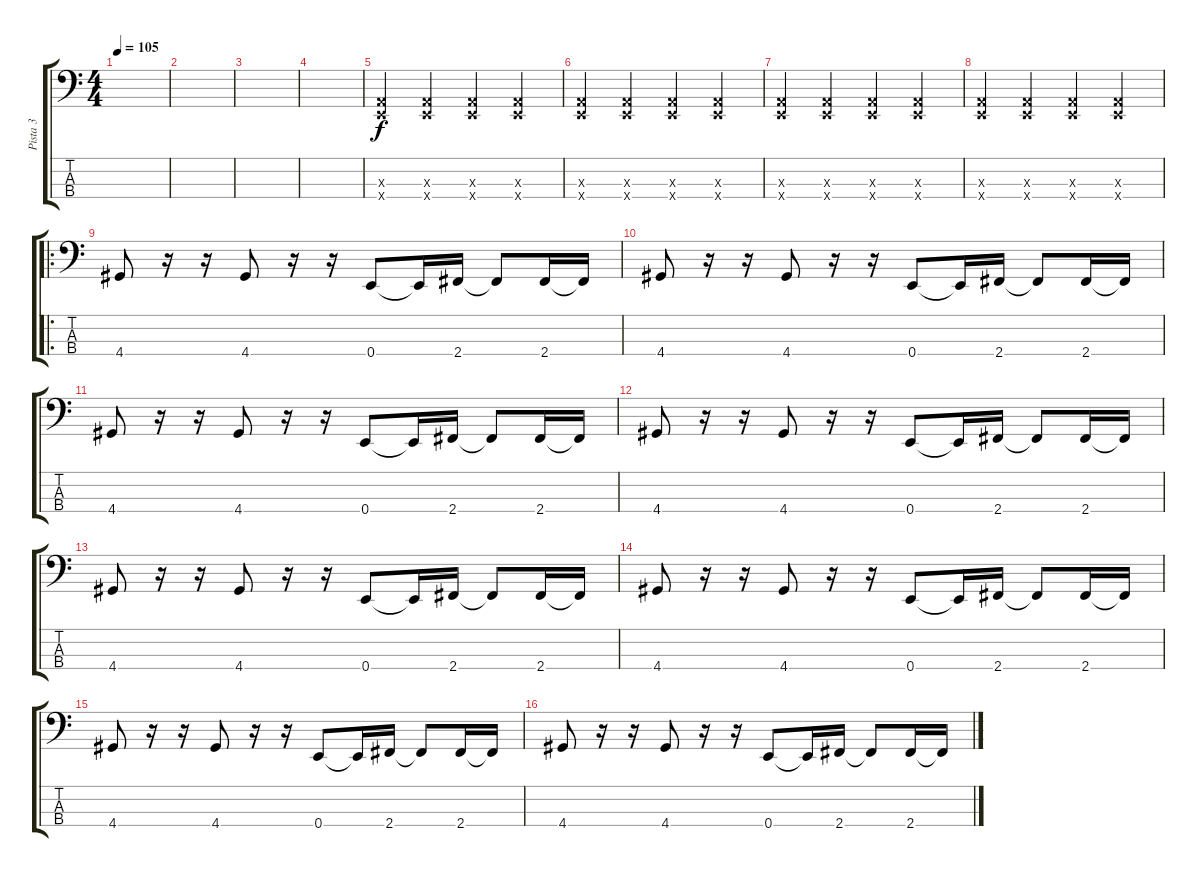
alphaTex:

\track ("Pista 3" "Pista 3") {instrument synthbass1}
\staff {score tabs}
\tuning (G2 D2 A1 E1) {hide}
\ts (4 4)
\tempo 105
\clef f4
\ks c
|
|
|
|
(0.3{x} 0.4{x}).4 (0.3{x} 0.4{x}).4 (0.3{x} 0.4{x}).4 (0.3{x} 0.4{x}).4 |
(0.3{x} 0.4{x}).4 (0.3{x} 0.4{x}).4 (0.3{x} 0.4{x}).4 (0.3{x} 0.4{x}).4 |
(0.3{x} 0.4{x}).4 (0.3{x} 0.4{x}).4 (0.3{x} 0.4{x}).4 (0.3{x} 0.4{x}).4 |
(0.3{x} 0.4{x}).4 (0.3{x} 0.4{x}).4 (0.3{x} 0.4{x}).4 (0.3{x} 0.4{x}).4 |
\ro
4.4.8 r.16 r.16 4.4.8 r.16 r.16 0.4.8 0.4{t}.16 2.4.16 2.4{t}.8 2.4.16 2.4{t}.16 |
4.4.8 r.16 r.16 4.4.8 r.16 r.16 0.4.8 0.4{t}.16 2.4.16 2.4{t}.8 2.4.16 2.4{t}.16 |
4.4.8 r.16 r.16 4.4.8 r.16 r.16 0.4.8 0.4{t}.16 2.4.16 2.4{t}.8 2.4.16 2.4{t}.16 |
4.4.8 r.16 r.16 4.4.8 r.16 r.16 0.4.8 0.4{t}.16 2.4.16 2.4{t}.8 2.4.16 2.4{t}.16 |
4.4.8 r.16 r.16 4.4.8 r.16 r.16 0.4.8 0.4{t}.16 2.4.16 2.4{t}.8 2.4.16 2.4{t}.16 |
4.4.8 r.16 r.16 4.4.8 r.16 r.16 0.4.8 0.4{t}.16 2.4.16 2.4{t}.8 2.4.16 2.4{t}.16 |
4.4.8 r.16 r.16 4.4.8 r.16 r.16 0.4.8 0.4{t}.16 2.4.16 2.4{t}.8 2.4.16 2.4{t}.16 |
4.4.8 r.16 r.16 4.4.8 r.16 r.16 0.4.8 0.4{t}.16 2.4.16 2.4{t}.8 2.4.16 2.4{t}.16
